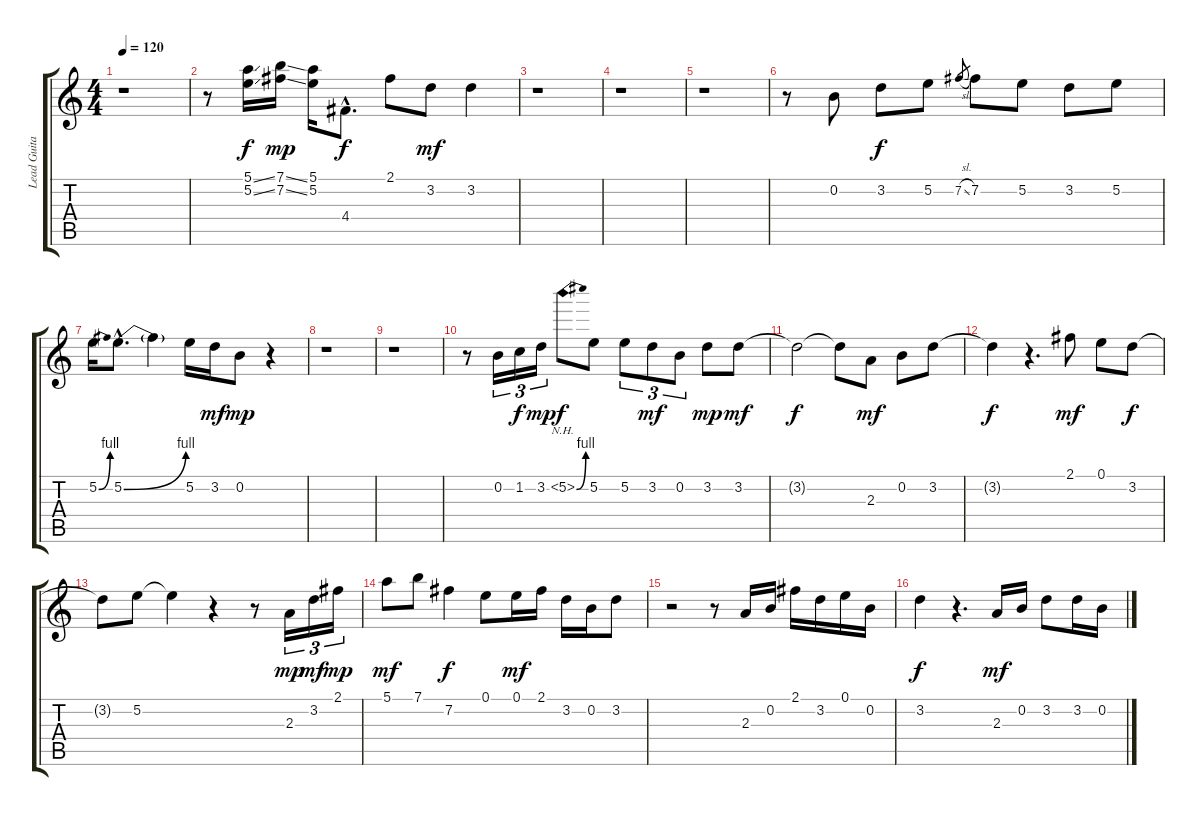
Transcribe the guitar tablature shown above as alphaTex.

\track ("Lead Guitar" "Lead Guita") {instrument overdrivenguitar}
\staff {score tabs}
\tuning (E4 B3 G3 D3 A2 E2) {hide}
\ts (4 4)
\tempo 120
\clef g2
\ks c
r.1{dy mf} |
r.8 (5.1{ss} 5.2{ss}).16{dy f} (7.1{ss} 7.2{ss}).16{dy mp} (5.1 5.2).16 4.4{hac}.8{d dy f} 2.1.8 3.2.8{dy mf} 3.2.4 |
r.1 |
r.1 |
r.1 |
r.8 0.2.8 3.2.8{dy f} 5.2.8 7.2{sl}.8{gr} 7.2.8 5.2.8 3.2.8 5.2.8 |
5.2{be (bend 0 0 60 4)}.16 5.2{be (bend 0 0 60 4) hac}.8{d} 5.2{t}.4 5.2.16 3.2.16{dy mf} 0.2.8{dy mp} r.4 |
r.1 |
r.1 |
r.8 0.2.16{tu (3 2)} 1.2.16{tu (3 2) dy f} 3.2.16{tu (3 2) dy mp} 5.2{be (bend 0 0 60 4) nh}.8{dy f} 5.2.8 5.2.8{tu (3 2)} 3.2.8{tu (3 2) dy mf} 0.2.8{tu (3 2)} 3.2.8{dy mp} 3.2.8{dy mf} |
3.2{t}.2{dy f} 3.2{t}.8 2.3.8{dy mf} 0.2.8 3.2.8 |
3.2{t}.4{dy f} r.4{d} 2.1.8{dy mf} 0.1.8 3.2.8{dy f} |
3.2{t}.8 5.2.8 5.2{t}.4 r.4 r.8 2.3.16{tu (3 2) dy mp} 3.2.16{tu (3 2) dy mf} 2.1.16{tu (3 2) dy mp} |
5.1.8{dy mf} 7.1.8 7.2.4{dy f} 0.1.8 0.1.16{dy mf} 2.1.16 3.2.16 0.2.16 3.2.8 |
r.2 r.8 2.3.16 0.2.16 2.1.16 3.2.16 0.1.16 0.2.16 |
3.2.4{dy f} r.4{d} 2.3.16{dy mf} 0.2.16 3.2.8 3.2.16 0.2.16
